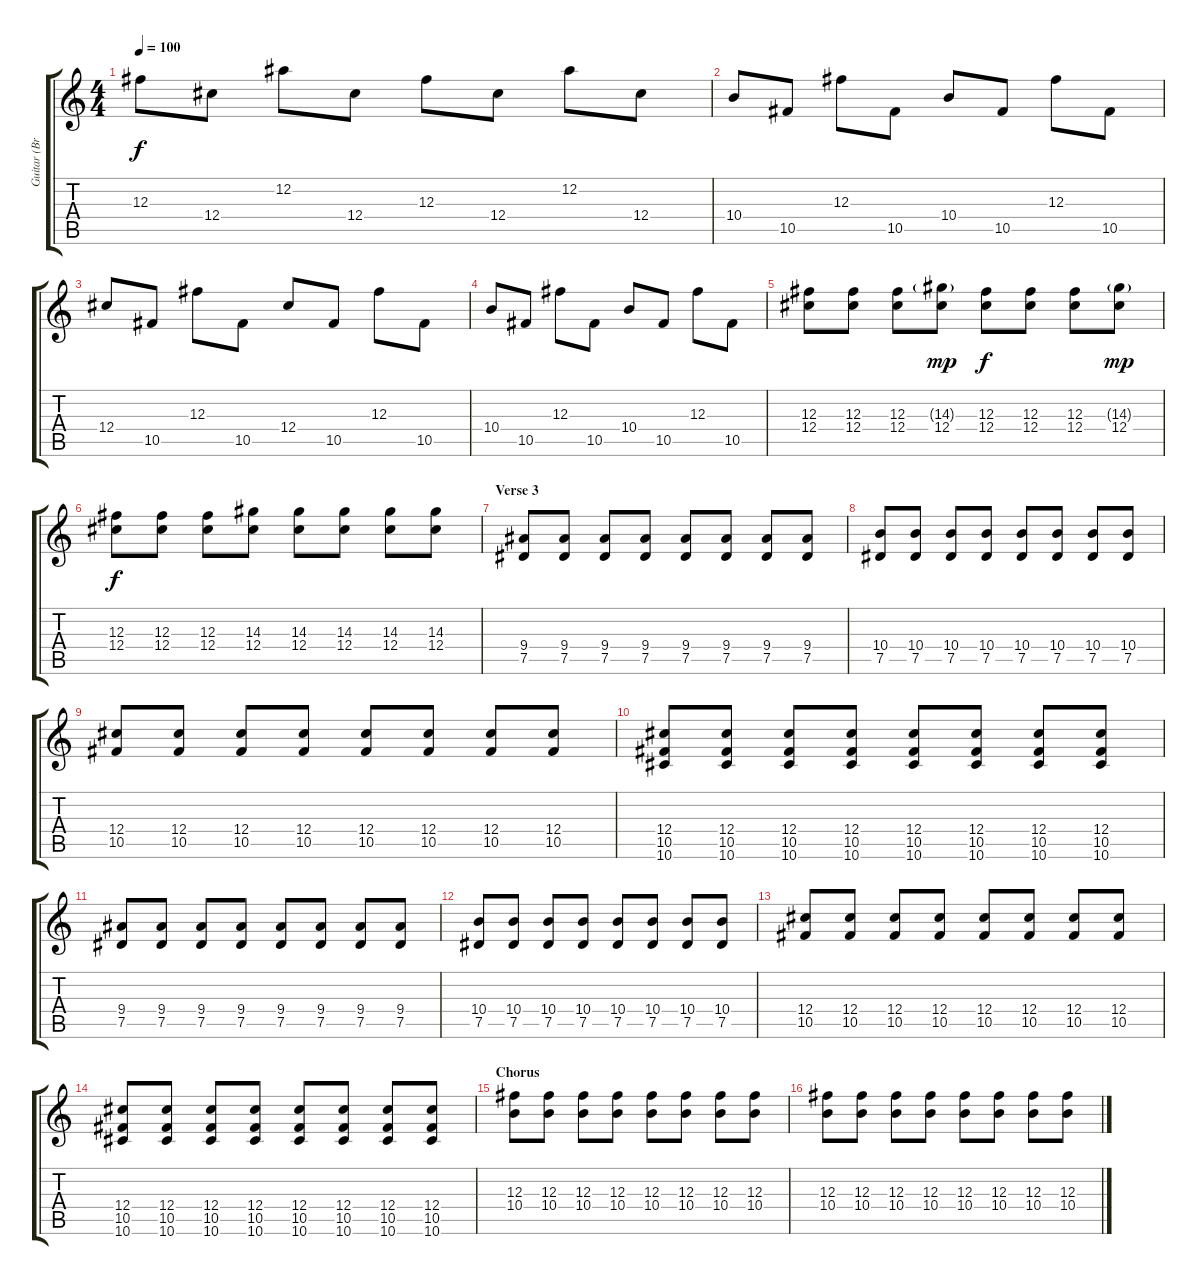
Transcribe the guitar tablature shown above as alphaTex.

\track ("Guitar (BrownSound)" "Guitar (Br") {instrument distortionguitar}
\staff {score tabs}
\tuning (Eb4 Bb3 Gb3 Db3 Ab2 Eb2) {hide}
\ts (4 4)
\tempo 100
\clef g2
\ks c
12.3.8{dy f volume 13} 12.4.8 12.2.8 12.4.8 12.3.8 12.4.8 12.2.8 12.4.8 |
10.4.8 10.5.8 12.3.8 10.5.8 10.4.8 10.5.8 12.3.8 10.5.8 |
12.4.8 10.5.8 12.3.8 10.5.8 12.4.8 10.5.8 12.3.8 10.5.8 |
10.4.8 10.5.8 12.3.8 10.5.8 10.4.8 10.5.8 12.3.8 10.5.8 |
(12.3 12.4).8{volume 11} (12.3 12.4).8 (12.3 12.4).8 (14.3{g} 12.4).8{dy mp} (12.3 12.4).8{dy f} (12.3 12.4).8 (12.3 12.4).8 (14.3{g} 12.4).8{dy mp} |
(12.3 12.4).8{dy f} (12.3 12.4).8 (12.3 12.4).8 (14.3 12.4).8 (14.3 12.4).8 (14.3 12.4).8 (14.3 12.4).8 (14.3 12.4).8 |
\section ("" "Verse 3")
(9.4 7.5).8{volume 13} (9.4 7.5).8 (9.4 7.5).8 (9.4 7.5).8 (9.4 7.5).8 (9.4 7.5).8 (9.4 7.5).8 (9.4 7.5).8 |
(10.4 7.5).8 (10.4 7.5).8 (10.4 7.5).8 (10.4 7.5).8 (10.4 7.5).8 (10.4 7.5).8 (10.4 7.5).8 (10.4 7.5).8 |
(12.4 10.5).8 (12.4 10.5).8 (12.4 10.5).8 (12.4 10.5).8 (12.4 10.5).8 (12.4 10.5).8 (12.4 10.5).8 (12.4 10.5).8 |
(12.4 10.5 10.6).8 (12.4 10.5 10.6).8 (12.4 10.5 10.6).8 (12.4 10.5 10.6).8 (12.4 10.5 10.6).8 (12.4 10.5 10.6).8 (12.4 10.5 10.6).8 (12.4 10.5 10.6).8 |
(9.4 7.5).8 (9.4 7.5).8 (9.4 7.5).8 (9.4 7.5).8 (9.4 7.5).8 (9.4 7.5).8 (9.4 7.5).8 (9.4 7.5).8 |
(10.4 7.5).8 (10.4 7.5).8 (10.4 7.5).8 (10.4 7.5).8 (10.4 7.5).8 (10.4 7.5).8 (10.4 7.5).8 (10.4 7.5).8 |
(12.4 10.5).8 (12.4 10.5).8 (12.4 10.5).8 (12.4 10.5).8 (12.4 10.5).8 (12.4 10.5).8 (12.4 10.5).8 (12.4 10.5).8 |
(12.4 10.5 10.6).8 (12.4 10.5 10.6).8 (12.4 10.5 10.6).8 (12.4 10.5 10.6).8 (12.4 10.5 10.6).8 (12.4 10.5 10.6).8 (12.4 10.5 10.6).8 (12.4 10.5 10.6).8 |
\section ("" "Chorus")
(12.3 10.4).8 (12.3 10.4).8 (12.3 10.4).8 (12.3 10.4).8 (12.3 10.4).8 (12.3 10.4).8 (12.3 10.4).8 (12.3 10.4).8 |
(12.3 10.4).8 (12.3 10.4).8 (12.3 10.4).8 (12.3 10.4).8 (12.3 10.4).8 (12.3 10.4).8 (12.3 10.4).8 (12.3 10.4).8
